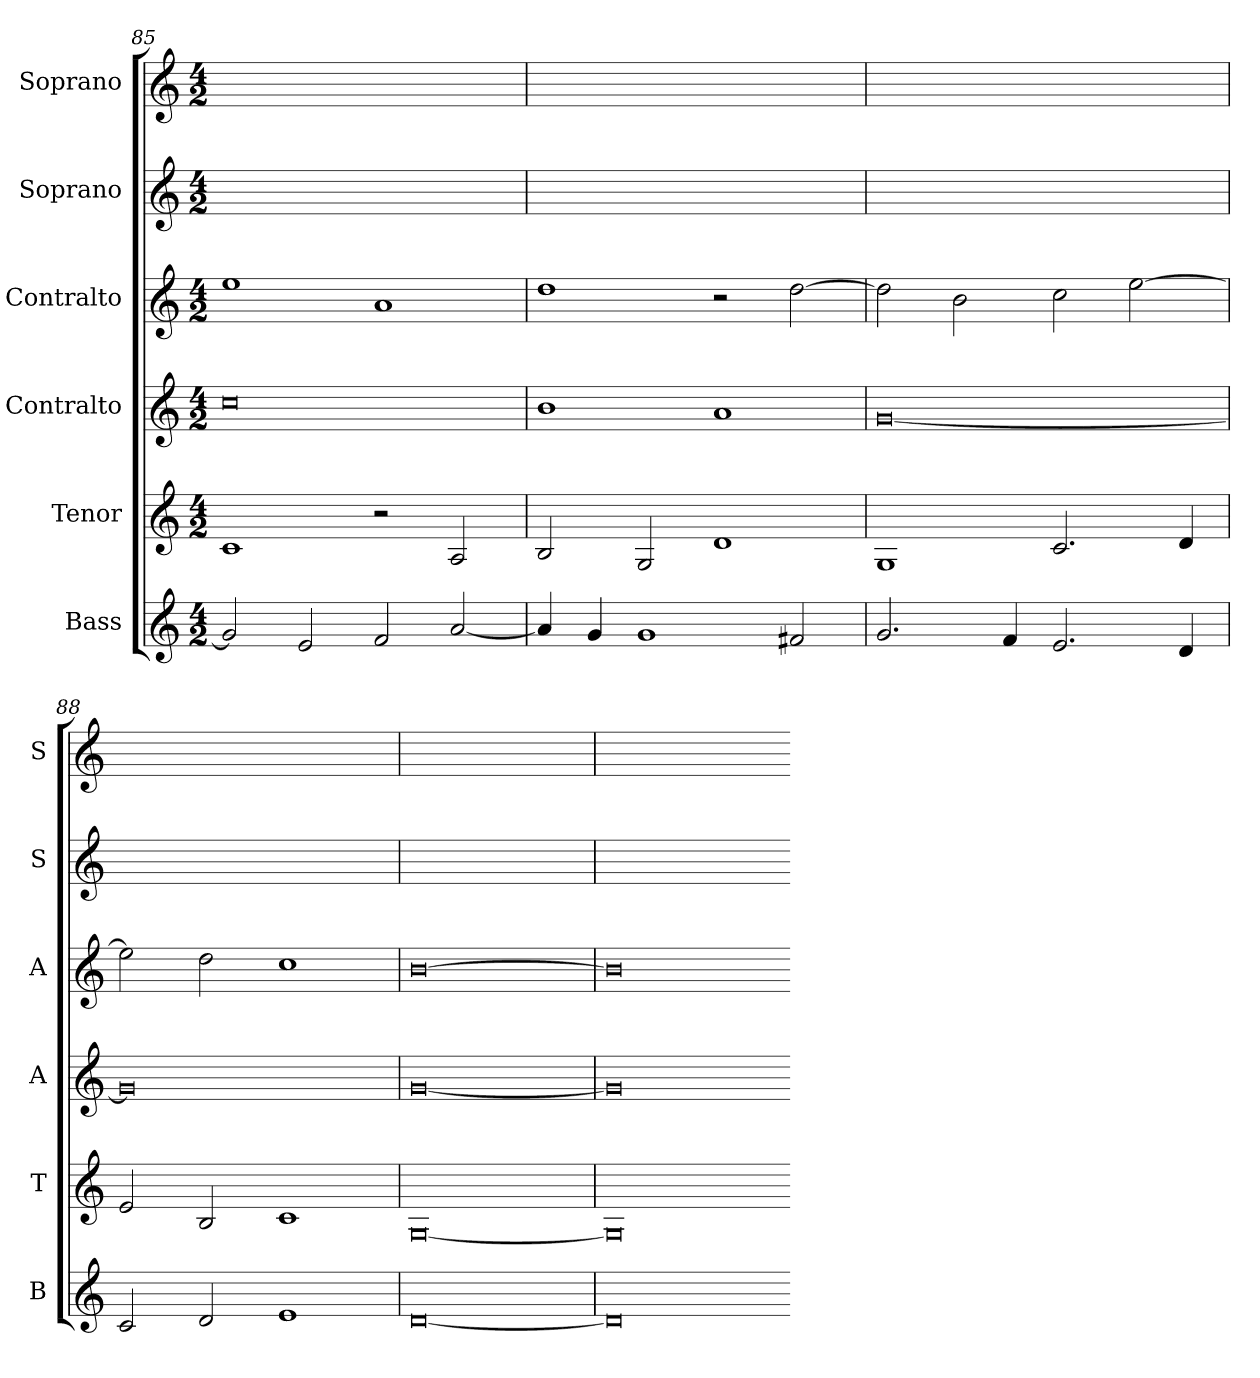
**kern	**kern	**kern	**kern	**kern	**kern
*part6	*part5	*part4	*part3	*part2	*part1
*staff6	*staff5	*staff4	*staff3	*staff2	*staff1
*I"Bass	*I"Tenor	*I"Contralto	*I"Contralto	*I"Soprano	*I"Soprano
*I'B	*I'T	*I'A	*I'A	*I'S	*I'S
*clefG2	*clefG2	*clefG2	*clefG2	*clefG2	*clefG2
*k[]	*k[]	*k[]	*k[]	*k[]	*k[]
*C:ion	*C:ion	*C:ion	*C:ion	*C:ion	*C:ion
*M4/2	*M4/2	*M4/2	*M4/2	*M4/2	*M4/2
=85	=85	=85	=85	=85	=85
2g]	1c	0cc	1ee	0ryy	0ryy
2e	.	.	.	.	.
2f	2r	.	1a	.	.
[2a	2A	.	.	.	.
=86	=86	=86	=86	=86	=86
4a]	2B	1b	1dd	0ryy	0ryy
4g	.	.	.	.	.
1g	2G	.	.	.	.
.	1d	1a	2r	.	.
2f#X	.	.	[2dd	.	.
=87	=87	=87	=87	=87	=87
2.g	1G	[0g	2dd]	0ryy	0ryy
.	.	.	2b	.	.
4f	.	.	.	.	.
2.e	2.c	.	2cc	.	.
.	.	.	[2ee	.	.
4d	4d	.	.	.	.
=88	=88	=88	=88	=88	=88
2c	2e	0g]	2ee]	0ryy	0ryy
2d	2B	.	2dd	.	.
1e	1c	.	1cc	.	.
=89	=89	=89	=89	=89	=89
[0d	[0G	[0g	[0b	0ryy	0ryy
=90	=90	=90	=90	=90	=90
0d]	0G]	0g]	0b]	0ryy	0ryy
=-	=-	=-	=-	=-	=-
*-	*-	*-	*-	*-	*-
